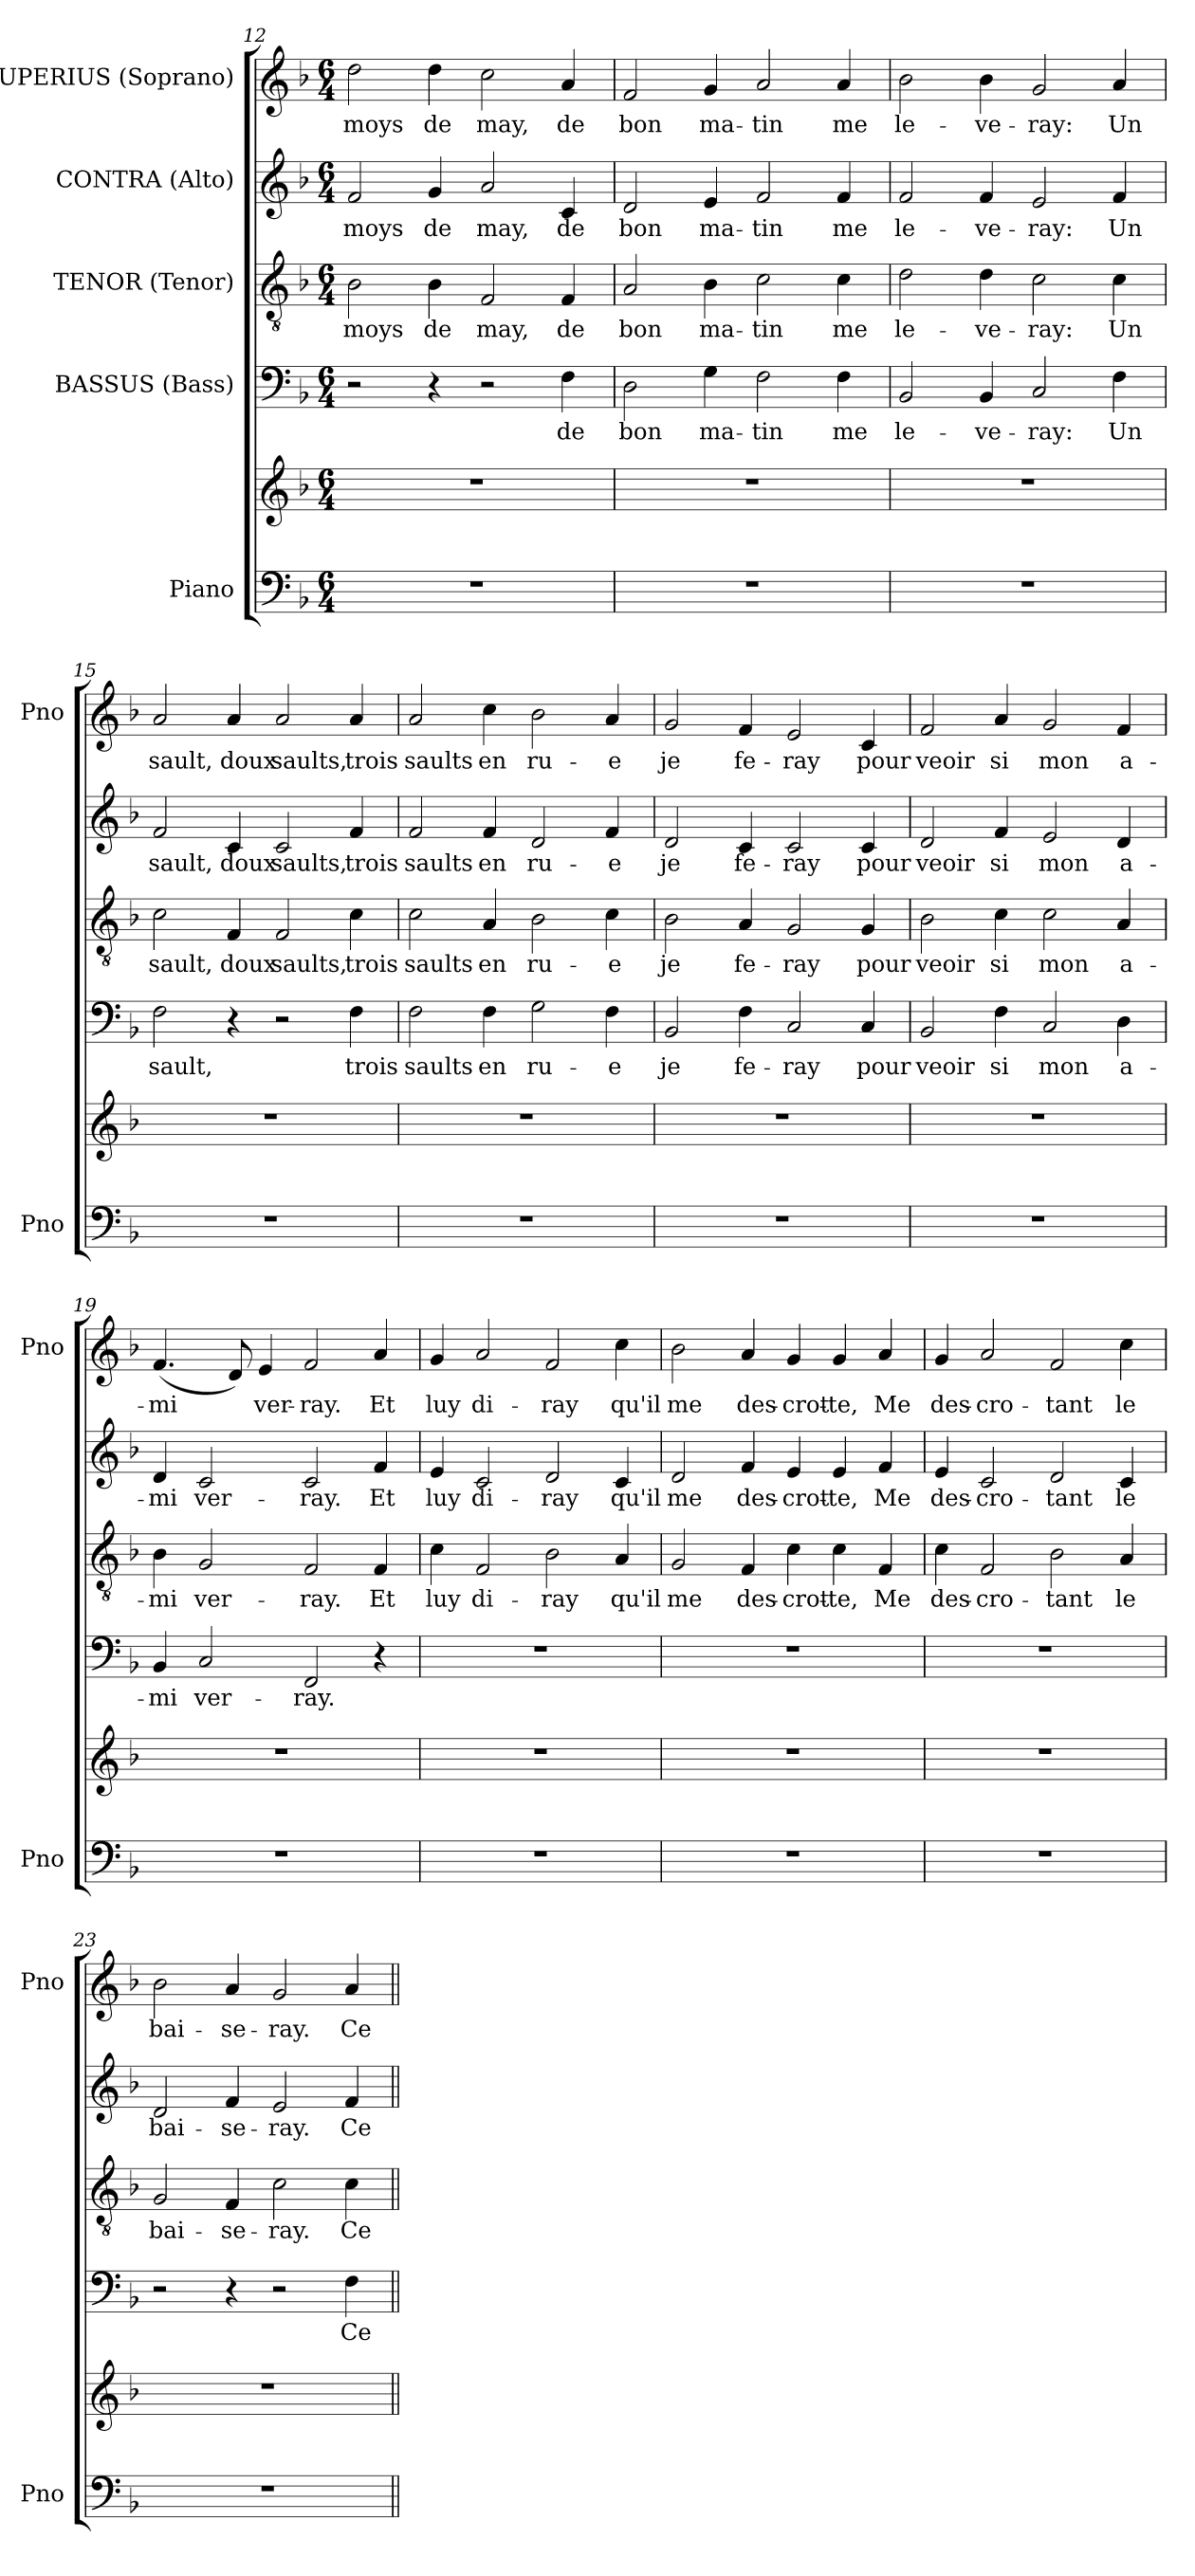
**kern	**kern	**kern	**text	**kern	**text	**kern	**text	**kern	**text
*part5	*part5	*part4	*part4	*part3	*part3	*part2	*part2	*part1	*part1
*staff6	*staff5	*staff4	*staff4	*staff3	*staff3	*staff2	*staff2	*staff1	*staff1
*I"Piano	*	*I"BASSUS (Bass)	*	*I"TENOR (Tenor)	*	*I"CONTRA (Alto)	*	*I"SUPERIUS (Soprano)	*
*I'Pno	*	*	*	*	*	*	*	*I'Pno	*
!!LO:PB:g=z
*clefF4	*clefG2	*clefF4	*	*clefGv2	*	*clefG2	*	*clefG2	*
*k[b-]	*k[b-]	*k[b-]	*	*k[b-]	*	*k[b-]	*	*k[b-]	*
*F:	*F:	*F:	*	*F:	*	*F:	*	*F:	*
*M6/4	*M6/4	*M6/4	*	*M6/4	*	*M6/4	*	*M6/4	*
=12	=12	=12	=12	=12	=12	=12	=12	=12	=12
1.r	1.r	2r	.	2B-\	moys	2f/	moys	2dd\	moys
.	.	4r	.	4B-\	de	4g/	de	4dd\	de
.	.	2r	.	2F/	may,	2a/	may,	2cc\	may,
.	.	4F\	de	4F/	de	4c/	de	4a/	de
=13	=13	=13	=13	=13	=13	=13	=13	=13	=13
1.r	1.r	2D\	bon	2A/	bon	2d/	bon	2f/	bon
.	.	4G\	ma-	4B-\	ma-	4e/	ma-	4g/	ma-
.	.	2F\	-tin	2c\	-tin	2f/	-tin	2a/	-tin
.	.	4F\	me	4c\	me	4f/	me	4a/	me
=14	=14	=14	=14	=14	=14	=14	=14	=14	=14
1.r	1.r	2BB-/	le-	2d\	le-	2f/	le-	2b-\	le-
.	.	4BB-/	-ve-	4d\	-ve-	4f/	-ve-	4b-\	-ve-
.	.	2C/	-ray:	2c\	-ray:	2e/	-ray:	2g/	-ray:
.	.	4F\	Un	4c\	Un	4f/	Un	4a/	Un
=15	=15	=15	=15	=15	=15	=15	=15	=15	=15
1.r	1.r	2F\	sault,	2c\	sault,	2f/	sault,	2a/	sault,
.	.	4r	.	4F/	doux	4c/	doux	4a/	doux
.	.	2r	.	2F/	saults,	2c/	saults,	2a/	saults,
.	.	4F\	trois	4c\	trois	4f/	trois	4a/	trois
!!LO:LB:g=z
=16	=16	=16	=16	=16	=16	=16	=16	=16	=16
1.r	1.r	2F\	saults	2c\	saults	2f/	saults	2a/	saults
.	.	4F\	en	4A/	en	4f/	en	4cc\	en
.	.	2G\	ru-	2B-\	ru-	2d/	ru-	2b-\	ru-
.	.	4F\	-e	4c\	-e	4f/	-e	4a/	-e
=17	=17	=17	=17	=17	=17	=17	=17	=17	=17
1.r	1.r	2BB-/	je	2B-\	je	2d/	je	2g/	je
.	.	4F\	fe-	4A/	fe-	4c/	fe-	4f/	fe-
.	.	2C/	-ray	2G/	-ray	2c/	-ray	2e/	-ray
.	.	4C/	pour	4G/	pour	4c/	pour	4c/	pour
=18	=18	=18	=18	=18	=18	=18	=18	=18	=18
1.r	1.r	2BB-/	veoir	2B-\	veoir	2d/	veoir	2f/	veoir
.	.	4F\	si	4c\	si	4f/	si	4a/	si
.	.	2C/	mon	2c\	mon	2e/	mon	2g/	mon
.	.	4D\	a-	4A/	a-	4d/	-a-	4f/	a-
=19	=19	=19	=19	=19	=19	=19	=19	=19	=19
1.r	1.r	4BB-/	mi	4B-\	mi	4d/	mi	(4.f/	-mi
.	.	2C/	ver-	2G/	ver-	2c/	ver-	.	.
.	.	.	.	.	.	.	.	8d/)	.
.	.	.	.	.	.	.	.	4e/	ver-
.	.	2FF/	-ray.	2F/	-ray.	2c/	ray.	2f/	-ray.
.	.	4r	.	4F/	Et	4f/	Et	4a/	Et
!!LO:LB:g=z
=20	=20	=20	=20	=20	=20	=20	=20	=20	=20
1.r	1.r	1.r	.	4c\	luy	4e/	luy	4g/	luy
.	.	.	.	2F/	-di-	2c/	-di-	2a/	di-
.	.	.	.	2B-\	-ray	2d/	-ray	2f/	-ray
.	.	.	.	4A/	qu'il	4c/	qu'il	4cc\	qu'il
=21	=21	=21	=21	=21	=21	=21	=21	=21	=21
1.r	1.r	1.r	.	2G/	me	2d/	me	2b-\	me
.	.	.	.	4F/	des-	4f/	des-	4a/	des-
.	.	.	.	4c\	-crot-	4e/	-crot-	4g/	-crot-
.	.	.	.	4c\	-te,	4e/	-te,	4g/	-te,
.	.	.	.	4F/	Me	4f/	Me	4a/	Me
=22	=22	=22	=22	=22	=22	=22	=22	=22	=22
1.r	1.r	1.r	.	4c\	des-	4e/	des-	4g/	des-
.	.	.	.	2F/	-cro-	2c/	-cro-	2a/	-cro-
.	.	.	.	2B-\	-tant	2d/	-tant	2f/	-tant
.	.	.	.	4A/	le	4c/	le	4cc\	le
=23	=23	=23	=23	=23	=23	=23	=23	=23	=23
1.r	1.r	2r	.	2G/	bai-	2d/	bai-	2b-\	bai-
.	.	4r	.	4F/	-se-	4f/	-se-	4a/	-se-
.	.	2r	.	2c\	-ray.	2e/	-ray.	2g/	-ray.
.	.	4F\	Ce	4c\	Ce	4f/	Ce	4a/	Ce
=||	=||	=||	=||	=||	=||	=||	=||	=||	=||
*-	*-	*-	*-	*-	*-	*-	*-	*-	*-
